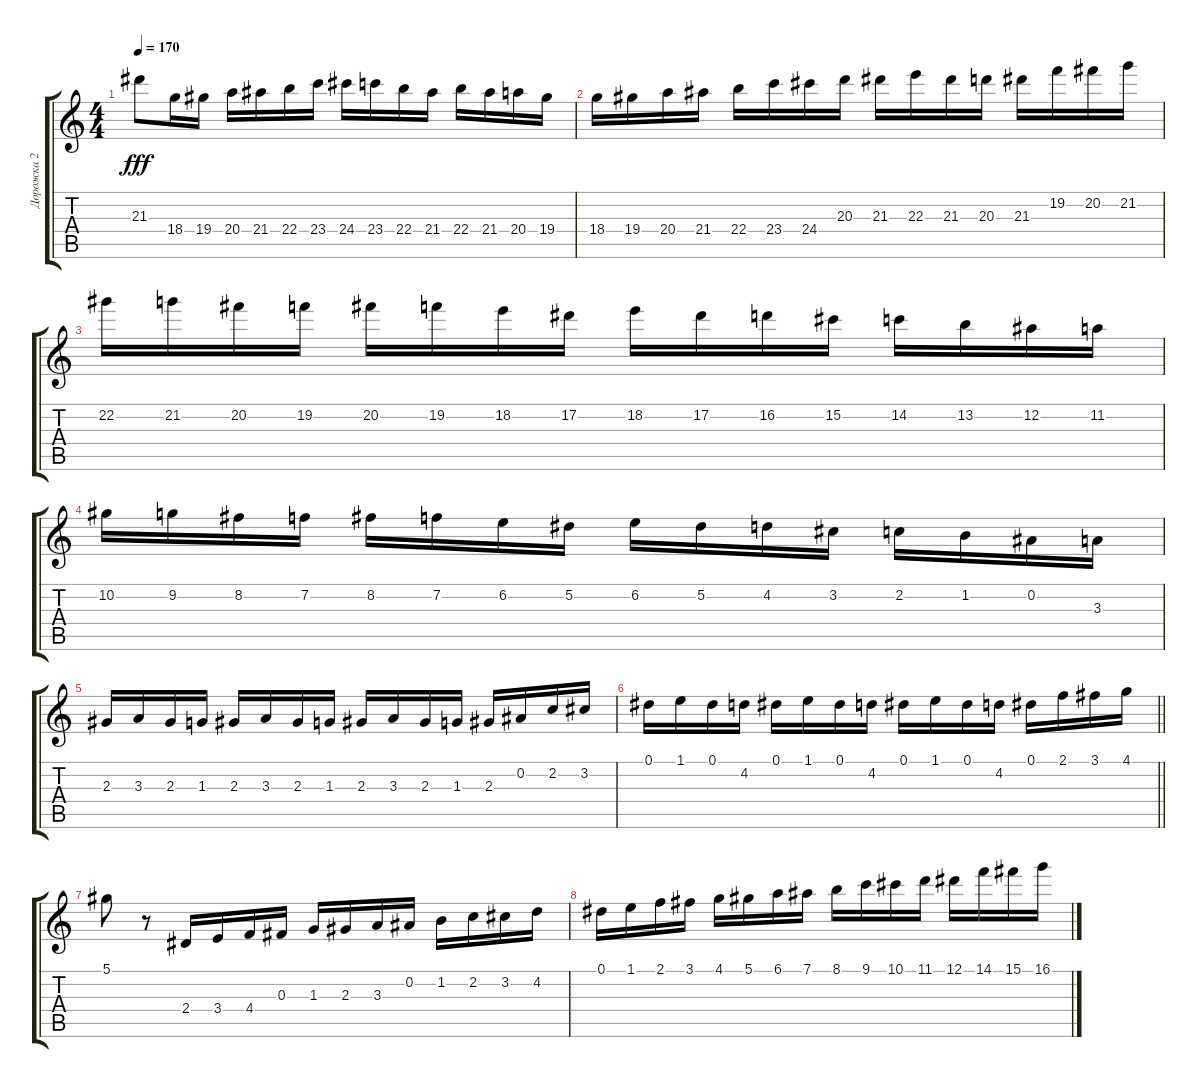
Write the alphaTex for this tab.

\track ("Дорожка 2" "Дорожка 2") {instrument distortionguitar}
\staff {score tabs}
\tuning (Eb4 Bb3 Gb3 Db3 Ab2 Eb2) {hide}
\ts (4 4)
\tempo 170
\clef g2
\ks c
21.3.8{dy fff} 18.4.16 19.4.16 20.4.16 21.4.16 22.4.16 23.4.16 24.4.16 23.4.16 22.4.16 21.4.16 22.4.16 21.4.16 20.4.16 19.4.16 |
18.4.16 19.4.16 20.4.16 21.4.16 22.4.16 23.4.16 24.4.16 20.3.16 21.3.16 22.3.16 21.3.16 20.3.16 21.3.16 19.2.16 20.2.16 21.2.16 |
22.2.16 21.2.16 20.2.16 19.2.16 20.2.16 19.2.16 18.2.16 17.2.16 18.2.16 17.2.16 16.2.16 15.2.16 14.2.16 13.2.16 12.2.16 11.2.16 |
10.2.16 9.2.16 8.2.16 7.2.16 8.2.16 7.2.16 6.2.16 5.2.16 6.2.16 5.2.16 4.2.16 3.2.16 2.2.16 1.2.16 0.2.16 3.3.16 |
2.3.16 3.3.16 2.3.16 1.3.16 2.3.16 3.3.16 2.3.16 1.3.16 2.3.16 3.3.16 2.3.16 1.3.16 2.3.16 0.2.16 2.2.16 3.2.16 |
\barLineRight lightlight
0.1.16 1.1.16 0.1.16 4.2.16 0.1.16 1.1.16 0.1.16 4.2.16 0.1.16 1.1.16 0.1.16 4.2.16 0.1.16 2.1.16 3.1.16 4.1.16 |
5.1.8 r.8 2.4.16 3.4.16 4.4.16 0.3.16 1.3.16 2.3.16 3.3.16 0.2.16 1.2.16 2.2.16 3.2.16 4.2.16 |
0.1.16 1.1.16 2.1.16 3.1.16 4.1.16 5.1.16 6.1.16 7.1.16 8.1.16 9.1.16 10.1.16 11.1.16 12.1.16 14.1.16 15.1.16 16.1.16
